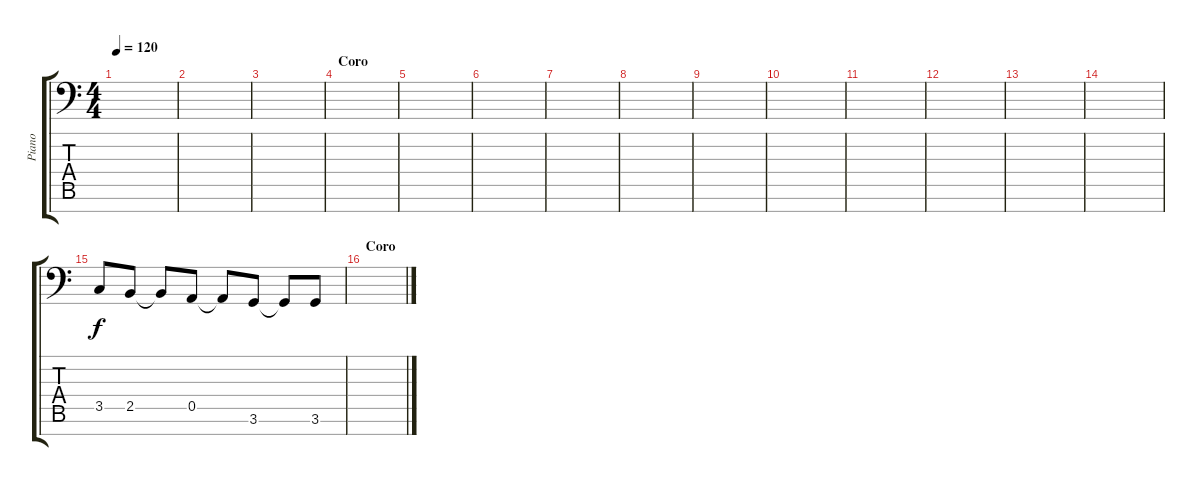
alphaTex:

\track ("Piano" "Piano") {instrument electricgrandpiano}
\staff {score tabs}
\tuning (E4 B3 G3 D3 A2 E2 G1) {hide}
\ts (4 4)
\tempo 120
\clef f4
\ks c
|
|
|
\section ("" "Coro")
|
|
|
|
|
|
|
|
|
|
|
3.5.8 2.5.8 2.5{t}.8 0.5.8 0.5{t}.8 3.6.8 3.6{t}.8 3.6.8 |
\section ("" "Coro")
